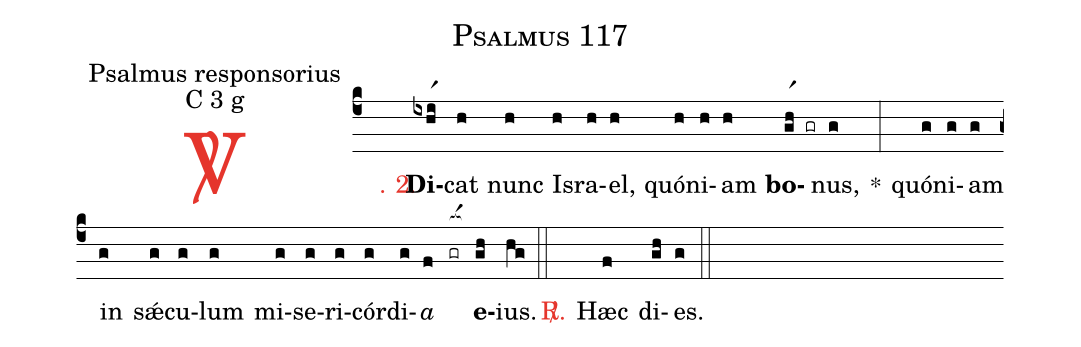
name: Psalmus 117;
office-part: Psalmus responsorius;
mode: C 3 g;
%%
(c4)

<c><sp>V/</sp>. 2.</c>() <b>Di</b>(ixhr1i)cat(h) nunc(h) Is(h)ra(h)el,(h) quó(h)ni(h)am(h) <b>bo</b>(gr1h gr)nus,(g) *(:) quó(g)ni(g)am(g) in(g) sǽ(g)cu(g)lum(g) mi(g)se(g)ri(g)cór(g)di(g)<i>a</i>(f) <nlba>(gr[ocba:1{])<b>e</b>(gh[ocba:0}])ius.</nlba>(hg)

(::)

<c><sp>R/</sp>.</c>() Hæc(f) di(gh)es.(g)

(::)
